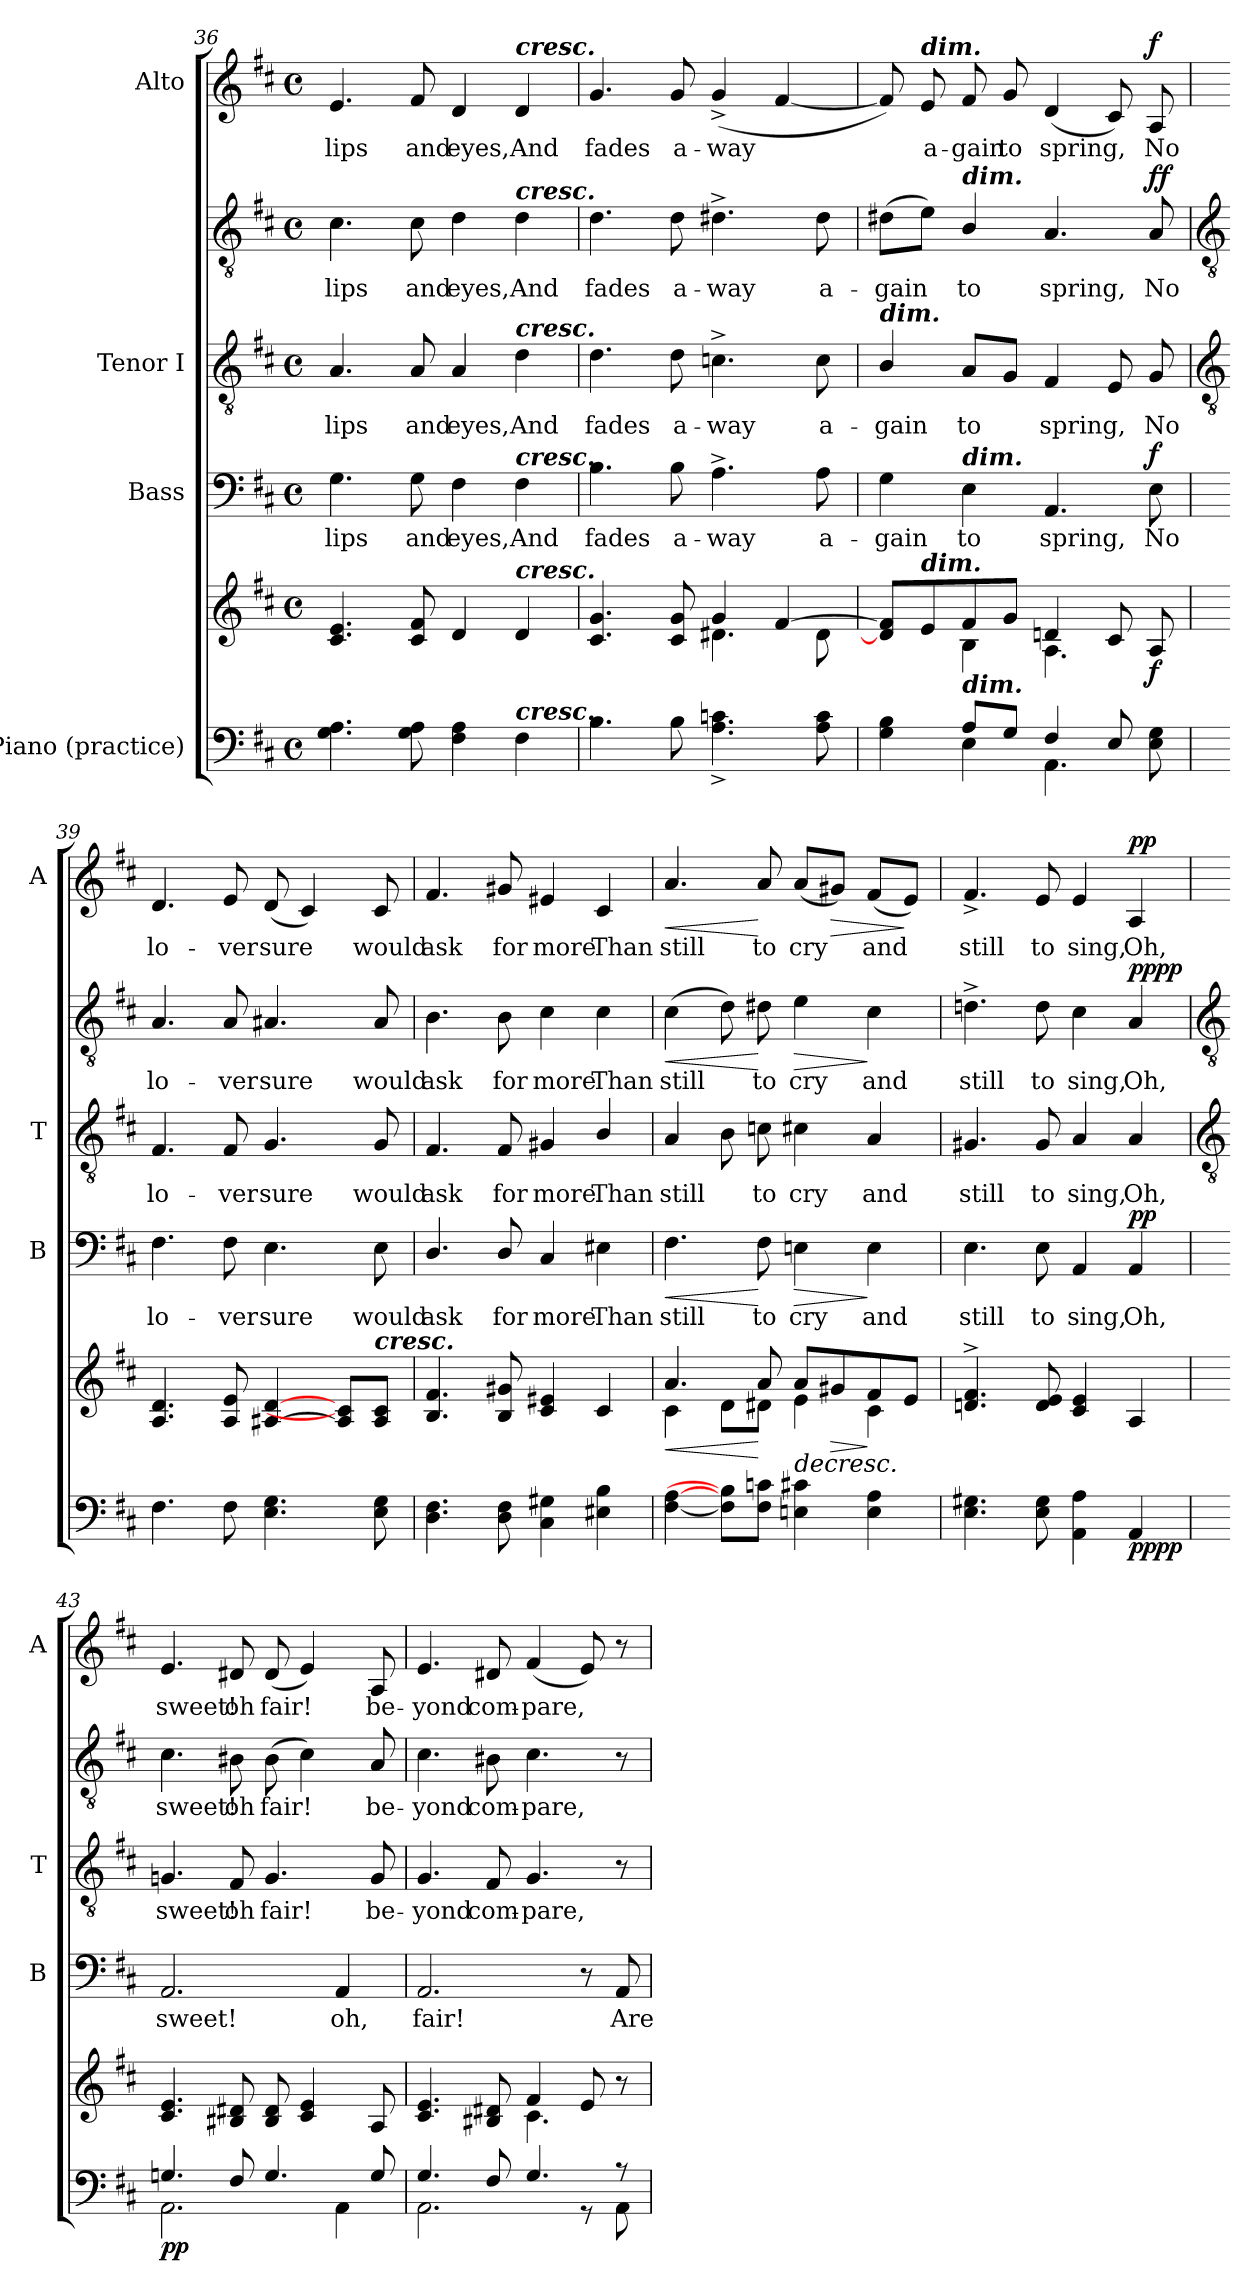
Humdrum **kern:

**kern	**kern	**dynam	**kern	**text	**dynam	**kern	**text	**kern	**text	**dynam	**kern	**text	**dynam
*part4	*part4	*part4	*part3	*part3	*part3	*part2	*part2	*part2	*part2	*part2	*part1	*part1	*part1
*staff6	*staff5	*staff5/6	*staff4	*staff4	*staff4	*staff3	*staff3	*staff2	*staff2	*staff2/3	*staff1	*staff1	*staff1
*I"Piano (practice)	*	*	*I"Bass	*	*	*I"Tenor I	*	*	*	*	*I"Alto	*	*
*	*	*	*I'B	*	*	*I'T	*	*	*	*	*I'A	*	*
*clefF4	*clefG2	*	*clefF4	*	*	*clefGv2	*	*clefGv2	*	*	*clefG2	*	*
*k[f#c#]	*k[f#c#]	*	*k[f#c#]	*	*	*k[f#c#]	*	*k[f#c#]	*	*	*k[f#c#]	*	*
*D:	*D:	*	*D:	*	*	*D:	*	*D:	*	*	*D:	*	*
*M4/4	*M4/4	*	*M4/4	*	*	*M4/4	*	*M4/4	*	*	*M4/4	*	*
*met(c)	*met(c)	*	*met(c)	*	*	*met(c)	*	*met(c)	*	*	*met(c)	*	*
=36	=36	=36	=36	=36	=36	=36	=36	=36	=36	=36	=36	=36	=36
*^	*^	*	*	*	*	*	*	*	*	*	*	*	*
!	!	!	!	!	!	!LO:LY:b	!	!	!LO:LY:b	!	!LO:LY:b	!	!	!LO:LY:b	!
1ryy	4.G\ 4.A\	4.c#/ 4.e/	1ryy	.	4.G	lips	.	4.A	lips	4.c#	lips	.	4.e	lips	.
!	!	!	!	!	!	!LO:LY:b	!	!	!LO:LY:b	!	!LO:LY:b	!	!	!LO:LY:b	!
.	8G\ 8A\	8c#/ 8f#/	.	.	8G	and	.	8A	and	8c#	and	.	8f#	and	.
!	!	!	!	!	!	!LO:LY:b	!	!	!LO:LY:b	!	!LO:LY:b	!	!	!LO:LY:b	!
.	4F#\ 4A\	4d/	.	.	4F#	eyes,	.	4A	eyes,	4d	eyes,	.	4d	eyes,	.
!	!	!	!	!	!	!	!	!	!	!	!	!	!LO:TX:a:Bi:t=cresc.	!	!
!	!	!	!	!	!	!	!	!	!	!LO:TX:a:Bi:t=cresc.	!	!	!	!	!
!	!	!	!	!	!	!	!	!LO:TX:a:Bi:t=cresc.	!	!	!	!	!	!	!
!	!	!	!	!	!LO:TX:a:Bi:t=cresc.	!	!	!	!	!	!	!	!	!	!
!	!	!LO:TX:a:Bi:t=cresc.	!	!	!	!	!	!	!	!	!	!	!	!	!
!	!LO:TX:a:Bi:t=cresc.	!	!	!	!	!	!	!	!	!	!	!	!	!	!
!	!	!	!	!	!	!LO:LY:b	!	!	!LO:LY:b	!	!LO:LY:b	!	!	!LO:LY:b	!
.	4F#\	4d/	.	.	4F#	And	.	4d	And	4d	And	.	4d	And	.
=37	=37	=37	=37	=37	=37	=37	=37	=37	=37	=37	=37	=37	=37	=37	=37
!	!	!	!	!	!	!LO:LY:b	!	!	!LO:LY:b	!	!LO:LY:b	!	!	!LO:LY:b	!
1ryy	4.B\	4.c#/ 4.g/	2ryy	.	4.B	fades	.	4.d	-fades	4.d	fades	.	4.g	fades	.
!	!	!	!	!	!	!LO:LY:b	!	!	!LO:LY:b	!	!LO:LY:b	!	!	!LO:LY:b	!
.	8B\	8c#/ 8g/	.	.	8B	a-	.	8d	a-	8d	a-	.	8g	a-	.
!	!	!	!	!	!	!LO:LY:b	!	!	!LO:LY:b	!	!LO:LY:b	!	!	!LO:LY:b	!
.	4.A\^ 4.cn\^	4g/	4.d#X\	.	4.A^	-way	.	4.cn^	-way	4.d#X^	-way	.	(<4g^	-way	.
.	.	[4f#/	.	.	.	.	.	.	.	.	.	.	[4f#	.	.
!	!	!	!	!	!	!LO:LY:b	!	!	!LO:LY:b	!	!LO:LY:b	!	!	!	!
.	8A\ 8c\	.	8d#\	.	8A	a-	.	8c	a-	8d#	a-	.	.	.	.
=38	=38	=38	=38	=38	=38	=38	=38	=38	=38	=38	=38	=38	=38	=38	=38
!	!	!	!	!	!	!	!	!LO:TX:a:Bi:t=dim.	!	!	!	!	!	!	!
!	!	!	!	!	!	!LO:LY:b	!	!	!LO:LY:b	!	!LO:LY:b	!	!	!	!
4ryy	4G\ 4B\	8d#/] 8f#/]L	4ryy	.	4G	-gain	.	4B/	gain	(>8d#XL	-gain	.	8f#])	.	.
!	!	!	!	!	!	!	!	!	!	!	!	!	!LO:TX:a:Bi:t=dim.	!	!
!	!	!LO:TX:a:Bi:t=dim.	!	!	!	!	!	!	!	!	!	!	!	!	!
!	!	!	!	!	!	!	!	!	!	!	!	!	!	!LO:LY:b	!
.	.	8e/	.	.	.	.	.	.	.	8eJ)	.	.	8e	a-	.
!	!	!	!	!	!	!	!	!	!	!LO:TX:a:Bi:t=dim.	!	!	!	!	!
!	!	!	!	!	!LO:TX:a:Bi:t=dim.	!	!	!	!	!	!	!	!	!	!
!LO:TX:a:Bi:t=dim.	!	!	!	!	!	!	!	!	!	!	!	!	!	!	!
!	!	!	!	!	!	!LO:LY:b	!	!	!LO:LY:b	!	!LO:LY:b	!	!	!LO:LY:b	!
8A/L	4E\	8f#/	4B\	.	4E	to	.	8AL	to	4B/	to	.	8f#	-gain	.
!	!	!	!	!	!	!	!	!	!	!	!	!	!	!LO:LY:b	!
8G/J	.	8g/J	.	.	.	.	.	8GJ	.	.	.	.	8g	to	.
!	!	!	!	!	!	!LO:LY:b	!	!	!LO:LY:b	!	!LO:LY:b	!	!	!LO:LY:b	!
4F#/	4.AA\	4dn/	4.A\	.	4.AA	spring,	.	4F#	spring,	4.A	spring,	.	(<4d	spring,	.
8E/	.	8c#/	.	.	.	.	.	8E	.	.	.	.	8c#)	.	.
!	!	!	!	!LO:DY:b	!	!LO:LY:b	!LO:DY:b	!	!LO:LY:b	!	!LO:LY:b	!LO:DY:b=2	!	!LO:LY:b	!
!	!	!	!	!	!	!	!	!	!	!	!	!LO:DY:n=1:b	!	!	!LO:DY:b
8ryy	8E\ 8G\	8A/	8ryy	f	8E	No	f	8G	No	8A	No	f f	8A	No	f
*v	*v	*	*	*	*	*	*	*	*	*	*	*	*	*	*
!!LO:LB:g=z
=39	=39	=39	=39	=39	=39	=39	=39	=39	=39	=39	=39	=39	=39	=39
*	*	*	*	*	*	*	*clefGv2	*	*clefGv2	*	*	*	*	*
*^	*	*	*	*	*	*	*	*	*	*	*	*	*	*
!	!	!	!	!	!	!LO:LY:b	!	!	!LO:LY:b	!	!LO:LY:b	!	!	!LO:LY:b	!
*v	*v	*	*	*	*	*	*	*	*	*	*	*	*	*	*
4.F#	4.A 4.d	1ryy	.	4.F#	lo-	.	4.F#	lo-	4.A	lo-	.	4.d	lo-	.
!	!	!	!	!	!LO:LY:b	!	!	!LO:LY:b	!	!LO:LY:b	!	!	!LO:LY:b	!
8F#	8A 8e	.	.	8F#	-ver	.	8F#	-ver	8A	-ver	.	8e	-ver	.
!	!	!	!	!	!LO:LY:b	!	!	!LO:LY:b	!	!LO:LY:b	!	!	!LO:LY:b	!
4.E 4.G	[4A#X [4d	.	.	4.E	sure	.	4.G	sure	4.A#X	sure	.	(<8d	sure	.
.	.	.	.	.	.	.	.	.	.	.	.	4c#)	.	.
.	8A#] 8c#]L	.	.	.	.	.	.	.	.	.	.	.	.	.
!	!LO:TX:a:Bi:t=cresc.	!	!	!	!	!	!	!	!	!	!	!	!	!
!	!	!	!	!	!LO:LY:b	!	!	!LO:LY:b	!	!LO:LY:b	!	!	!LO:LY:b	!
8E 8G	8A# 8c#J	.	.	8E	would	.	8G	would	8A#	would	.	8c#	would	.
=40	=40	=40	=40	=40	=40	=40	=40	=40	=40	=40	=40	=40	=40	=40
!	!	!	!	!	!LO:LY:b	!	!	!LO:LY:b	!	!LO:LY:b	!	!	!LO:LY:b	!
4.D\ 4.F#\	4.B 4.f#	1ryy	.	4.D/	ask	.	4.F#	ask	4.B	ask	.	4.f#	ask	.
!	!	!	!	!	!LO:LY:b	!	!	!LO:LY:b	!	!LO:LY:b	!	!	!LO:LY:b	!
8D\ 8F#\	8B 8g#X	.	.	8D/	for	.	8F#	for	8B	for	.	8g#X	for	.
!	!	!	!	!	!LO:LY:b	!	!	!LO:LY:b	!	!LO:LY:b	!	!	!LO:LY:b	!
4C# 4G#X	4c# 4e#X	.	.	4C#	more	.	4G#X	more	4c#	more	.	4e#X	more	.
!	!	!	!	!	!LO:LY:b	!	!	!LO:LY:b	!	!LO:LY:b	!	!	!LO:LY:b	!
4E#X 4B	4c#	.	.	4E#X	Than	.	4B/	Than	4c#	Than	.	4c#	Than	.
=41	=41	=41	=41	=41	=41	=41	=41	=41	=41	=41	=41	=41	=41	=41
!	!	!	!LO:HP:b	!	!	!	!	!	!	!	!	!	!	!
!	!	!	!LO:HP:n=1:b	!	!LO:LY:b	!LO:HP:b	!	!LO:LY:b	!	!LO:LY:b	!LO:HP:b	!	!LO:LY:b	!LO:HP:b
[4F# [4A	4.a	4c#\	< <	4.F#	still	<	4A	still	(>4c#	still	<	4.a	still	<
8F#] 8B]L	.	8d\L	.	.	.	.	8B	.	8d)	.	.	.	.	.
!	!	!	!	!	!LO:LY:b	!	!	!LO:LY:b	!	!LO:LY:b	!	!	!LO:LY:b	!
8F# 8cnJ	8a	8d#X\J	[ [	8F#	to	[	8cn	to	8d#X	to	[	8a	to	[
!	!	!	!LO:HP:b	!	!LO:LY:b	!LO:HP:b	!	!LO:LY:b	!	!LO:LY:b	!LO:HP:b	!	!LO:LY:b	!
4En 4c#X	8aL	4e\	>	4En	cry	>	4c#X	cry	4e	cry	>	(<8aL	cry	.
!	!	!	!LO:HP:b	!	!	!	!	!	!	!	!	!	!	!LO:HP:b
.	8g#X	.	>	.	.	.	.	.	.	.	.	8g#XJ)	.	>
!	!	!	!	!	!LO:LY:b	!	!	!LO:LY:b	!	!LO:LY:b	!	!	!LO:LY:b	!
4E 4A	8f#	4c#\	]	4E	and	]	4A	and	4c#	and	]	(<8f#L	and	.
.	8eJ	.	]	.	.	.	.	.	.	.	.	8eJ)	.	]
=42	=42	=42	=42	=42	=42	=42	=42	=42	=42	=42	=42	=42	=42	=42
!	!	!	!	!	!LO:LY:b	!	!	!LO:LY:b	!	!LO:LY:b	!	!	!LO:LY:b	!
4.E 4.G#X	4.dn^ 4.f#^	1ryy	.	4.E	still	.	4.G#X	still	4.dn^	still	.	4.f#^	still	.
!	!	!	!	!	!LO:LY:b	!	!	!LO:LY:b	!	!LO:LY:b	!	!	!LO:LY:b	!
8E 8G#	8d 8e	.	.	8E	to	.	8G#	to	8d	to	.	8e	to	.
!	!	!	!	!	!LO:LY:b	!	!	!LO:LY:b	!	!LO:LY:b	!	!	!LO:LY:b	!
4AA 4A	4c# 4e	.	.	4AA	sing,	.	4A	sing,	4c#	sing,	.	4e	sing,	.
!	!	!	!LO:DY:b=2	!	!LO:LY:b	!	!	!LO:LY:b	!	!LO:LY:b	!	!	!LO:LY:b	!
!	!	!	!LO:DY:n=1:b	!	!	!LO:DY:b	!	!	!	!	!LO:DY:b=2	!	!	!
!	!	!	!	!	!	!	!	!	!	!	!LO:DY:n=1:b	!	!	!LO:DY:b
4AA	4A	.	pp pp	4AA	Oh,	pp	4A	Oh,	4A	Oh,	pp pp	4A	Oh,	pp
!!LO:LB:g=z
=43	=43	=43	=43	=43	=43	=43	=43	=43	=43	=43	=43	=43	=43	=43
*	*	*	*	*	*	*	*clefGv2	*	*clefGv2	*	*	*	*	*
*^	*	*	*	*	*	*	*	*	*	*	*	*	*	*
!	!	!	!	!LO:DY:b=2	!	!LO:LY:b	!	!	!LO:LY:b	!	!LO:LY:b	!	!	!LO:LY:b	!
4.Gn/	2.AA\	4.c# 4.e	2ryy	pp	2.AA	sweet!	.	4.Gn	-sweet!	4.c#	sweet!	.	4.e	sweet!	.
!	!	!	!	!	!	!	!	!	!LO:LY:b	!	!LO:LY:b	!	!	!LO:LY:b	!
8F#/	.	8B#X 8d#X	.	.	.	.	.	8F#	oh	8B#X	oh	.	8d#X	oh	.
!	!	!	!	!	!	!	!	!	!LO:LY:b	!	!LO:LY:b	!	!	!LO:LY:b	!
4.G/	.	8B# 8d#	2ryy	.	.	.	.	4.G	fair!	(>8B#	fair!	.	(<8d#	fair!	.
.	.	4c# 4e	.	.	.	.	.	.	.	4c#)	.	.	4e)	.	.
!	!	!	!	!	!	!LO:LY:b	!	!	!	!	!	!	!	!	!
.	4AA\	.	.	.	4AA	oh,	.	.	.	.	.	.	.	.	.
!	!	!	!	!	!	!	!	!	!LO:LY:b	!	!LO:LY:b	!	!	!LO:LY:b	!
8G/	.	8A	.	.	.	.	.	8G	be-	8A	be-	.	8A	be-	.
=44	=44	=44	=44	=44	=44	=44	=44	=44	=44	=44	=44	=44	=44	=44	=44
!	!	!	!	!	!	!LO:LY:b	!	!	!LO:LY:b	!	!LO:LY:b	!	!	!LO:LY:b	!
4.G/	2.AA\	4.c# 4.e	2ryy	.	2.AA	fair!	.	4.G	yond	4.c#	-yond	.	4.e	-yond	.
!	!	!	!	!	!	!	!	!	!LO:LY:b	!	!LO:LY:b	!	!	!LO:LY:b	!
8F#/	.	8B#X 8d#X	.	.	.	.	.	8F#	com-	8B#X	com-	.	8d#X	com-	.
!	!	!	!	!	!	!	!	!	!LO:LY:b	!	!LO:LY:b	!	!	!LO:LY:b	!
4.G/	.	4f#	4.c#\	.	.	.	.	4.G	-pare,	4.c#	-pare,	.	(<4f#	-pare,	.
.	8r	8e	.	.	8r	.	.	.	.	.	.	.	8e)	.	.
!	!	!	!	!	!	!LO:LY:b	!	!	!	!	!	!	!	!	!
8r	8AA\	8r	8ryy	.	8AA	Are	.	8r	.	8r	.	.	8r	.	.
*v	*v	*	*	*	*	*	*	*	*	*	*	*	*	*	*
*	*v	*v	*	*	*	*	*	*	*	*	*	*	*	*
=	=	=	=	=	=	=	=	=	=	=	=	=	=
*-	*-	*-	*-	*-	*-	*-	*-	*-	*-	*-	*-	*-	*-
